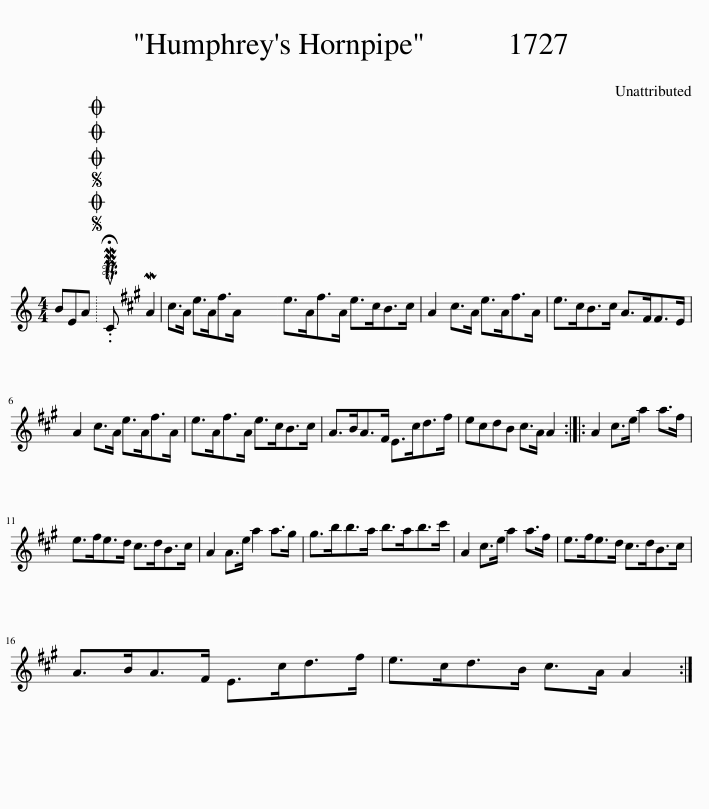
X:1
L:1/8
M:4/4
I:linebreak $
K:C
V:1 treble
V:1
 BEA |SOSOOO .!fermata!PMTuC MA2 ^c>A e>A^f>A | e>A^f>A e>^cB>c | A2 ^c>A e>A^f>A | e>^cB>c A>^FF>E |$ %5
 A2 ^c>A e>A^f>A | e>A^f>A e>^cB>c | A>BA>^F E>^cd>^f | e^cdB c>A A2 :: A2 ^c>e a2 a>^f |$ %10
 e>^fe>d ^c>dB>c | A2 A>e a2 a>^g | ^g>bb>a b>ab>^c' | A2 ^c>e a2 a>^f | e>^fe>d ^c>dB>c |$ %15
 A>BA>^F E>^cd>^f | e>^cd>B c>A A2 :| %17
